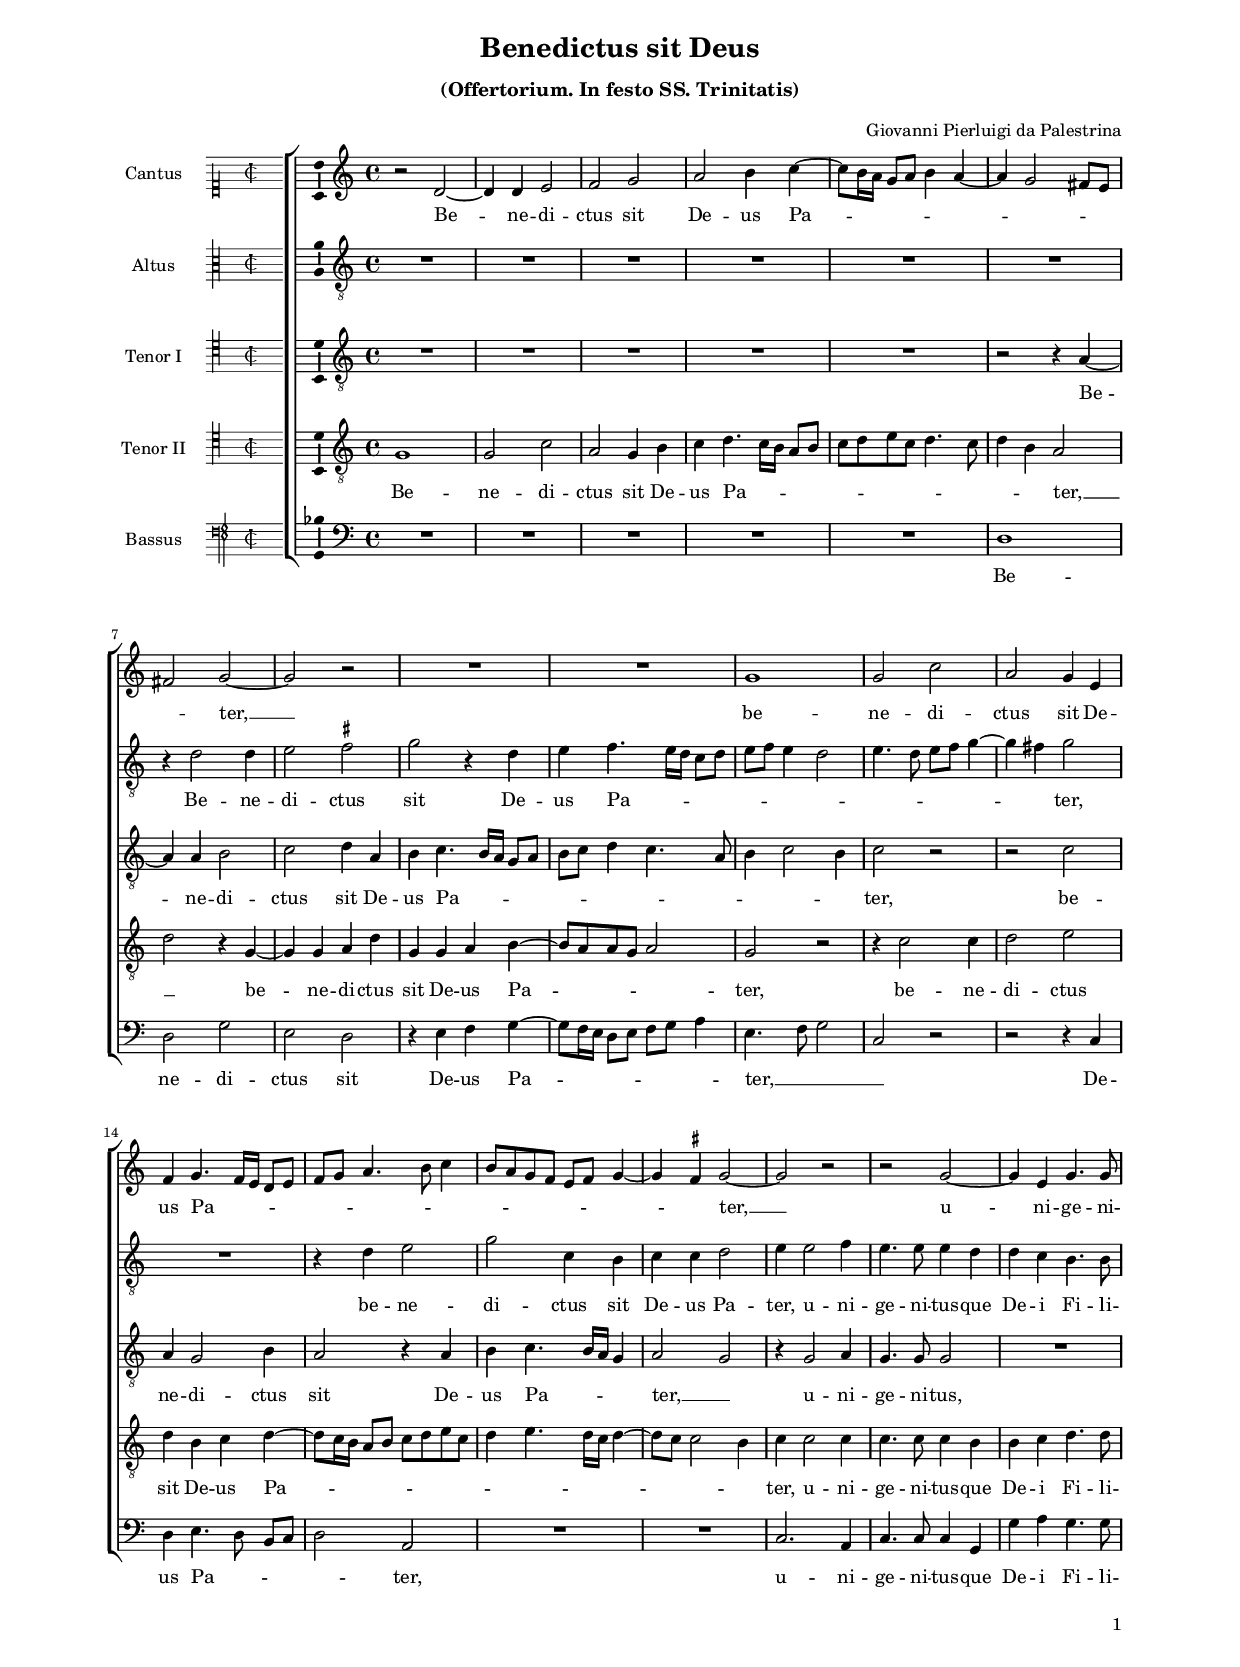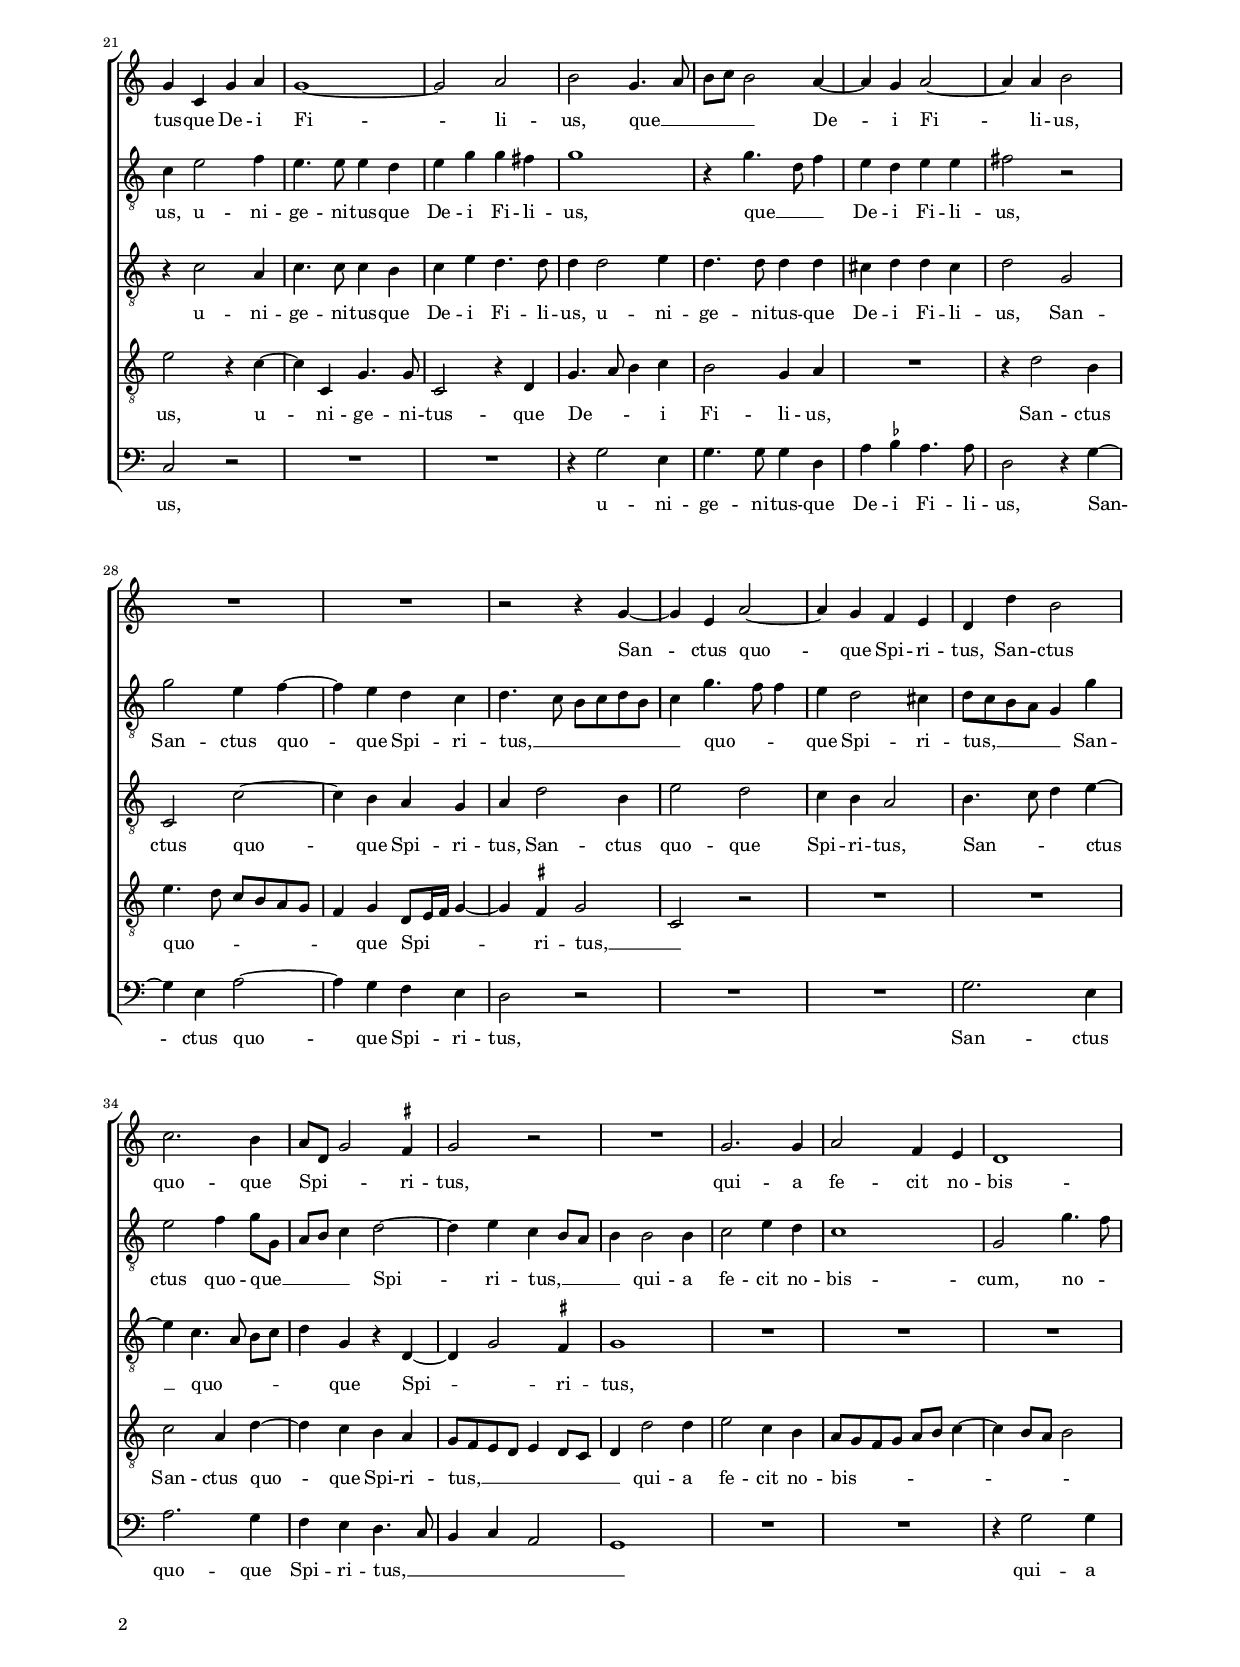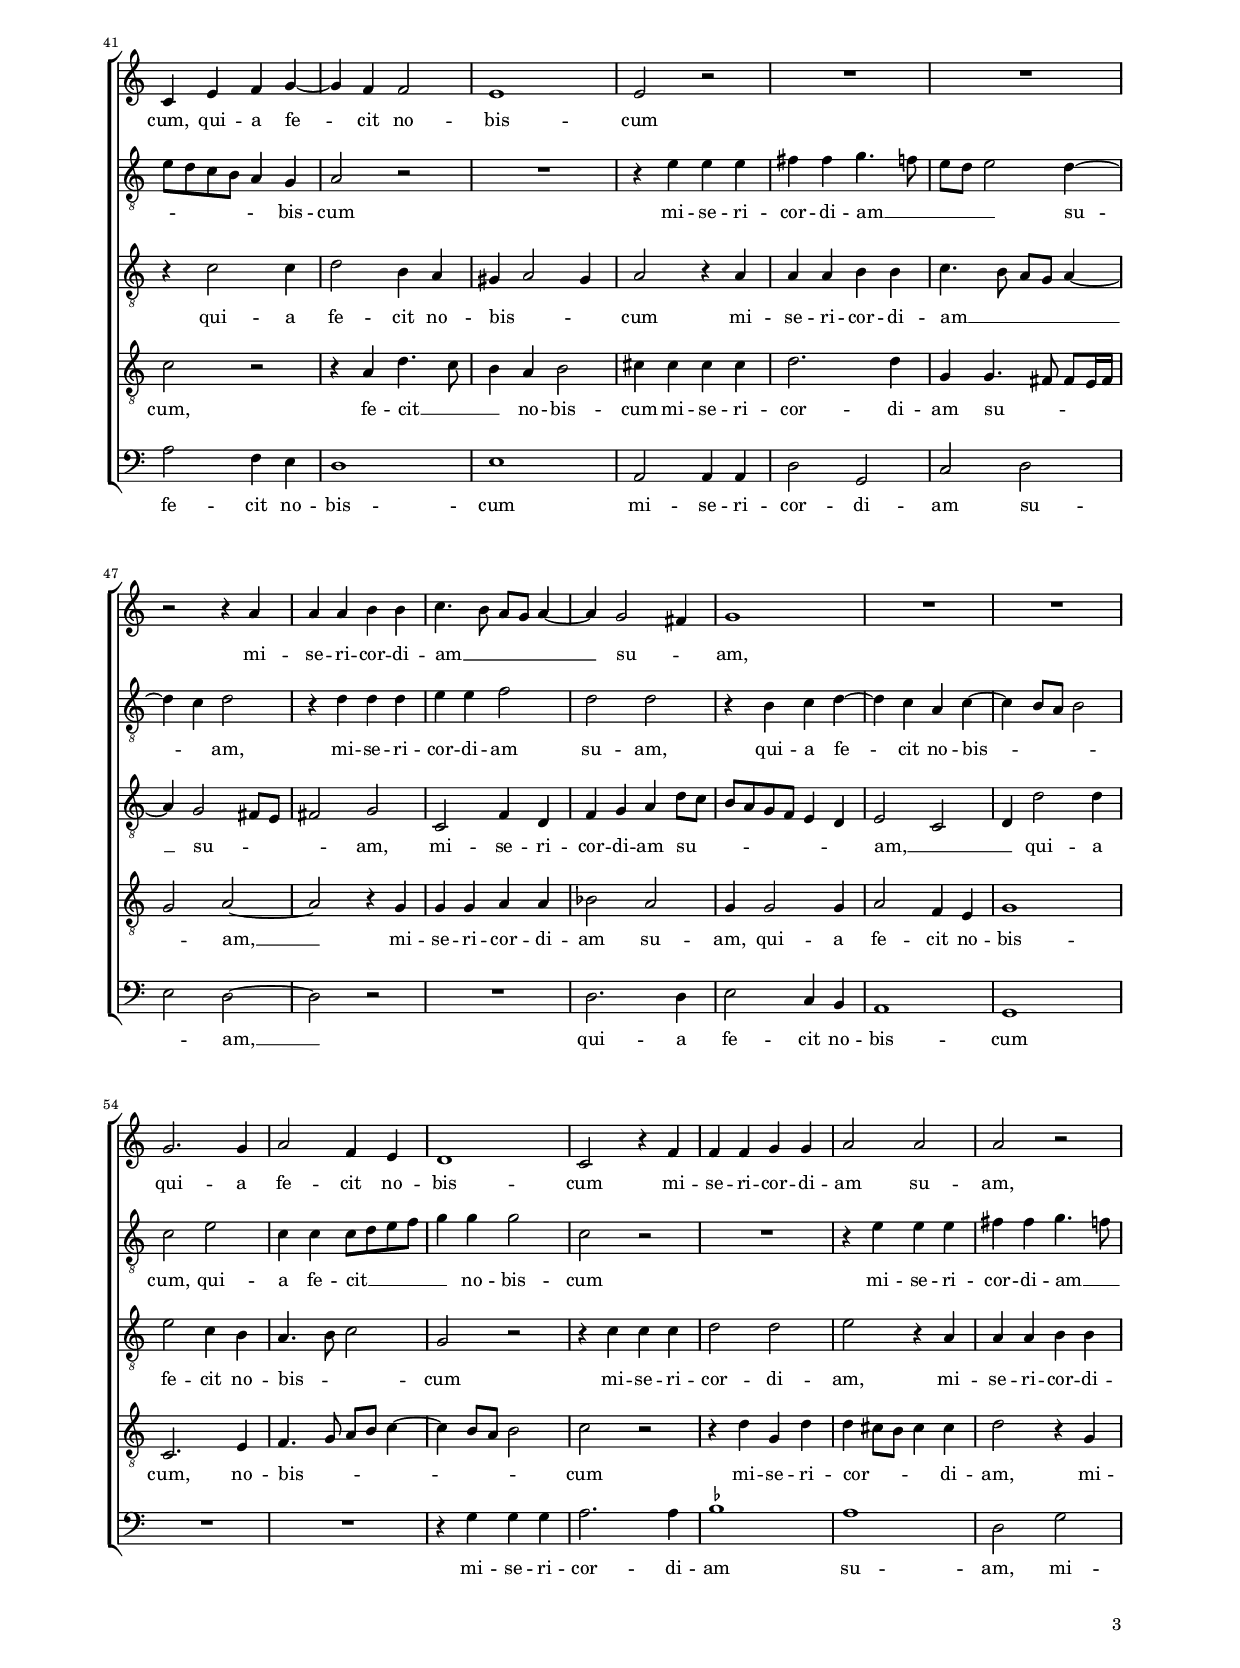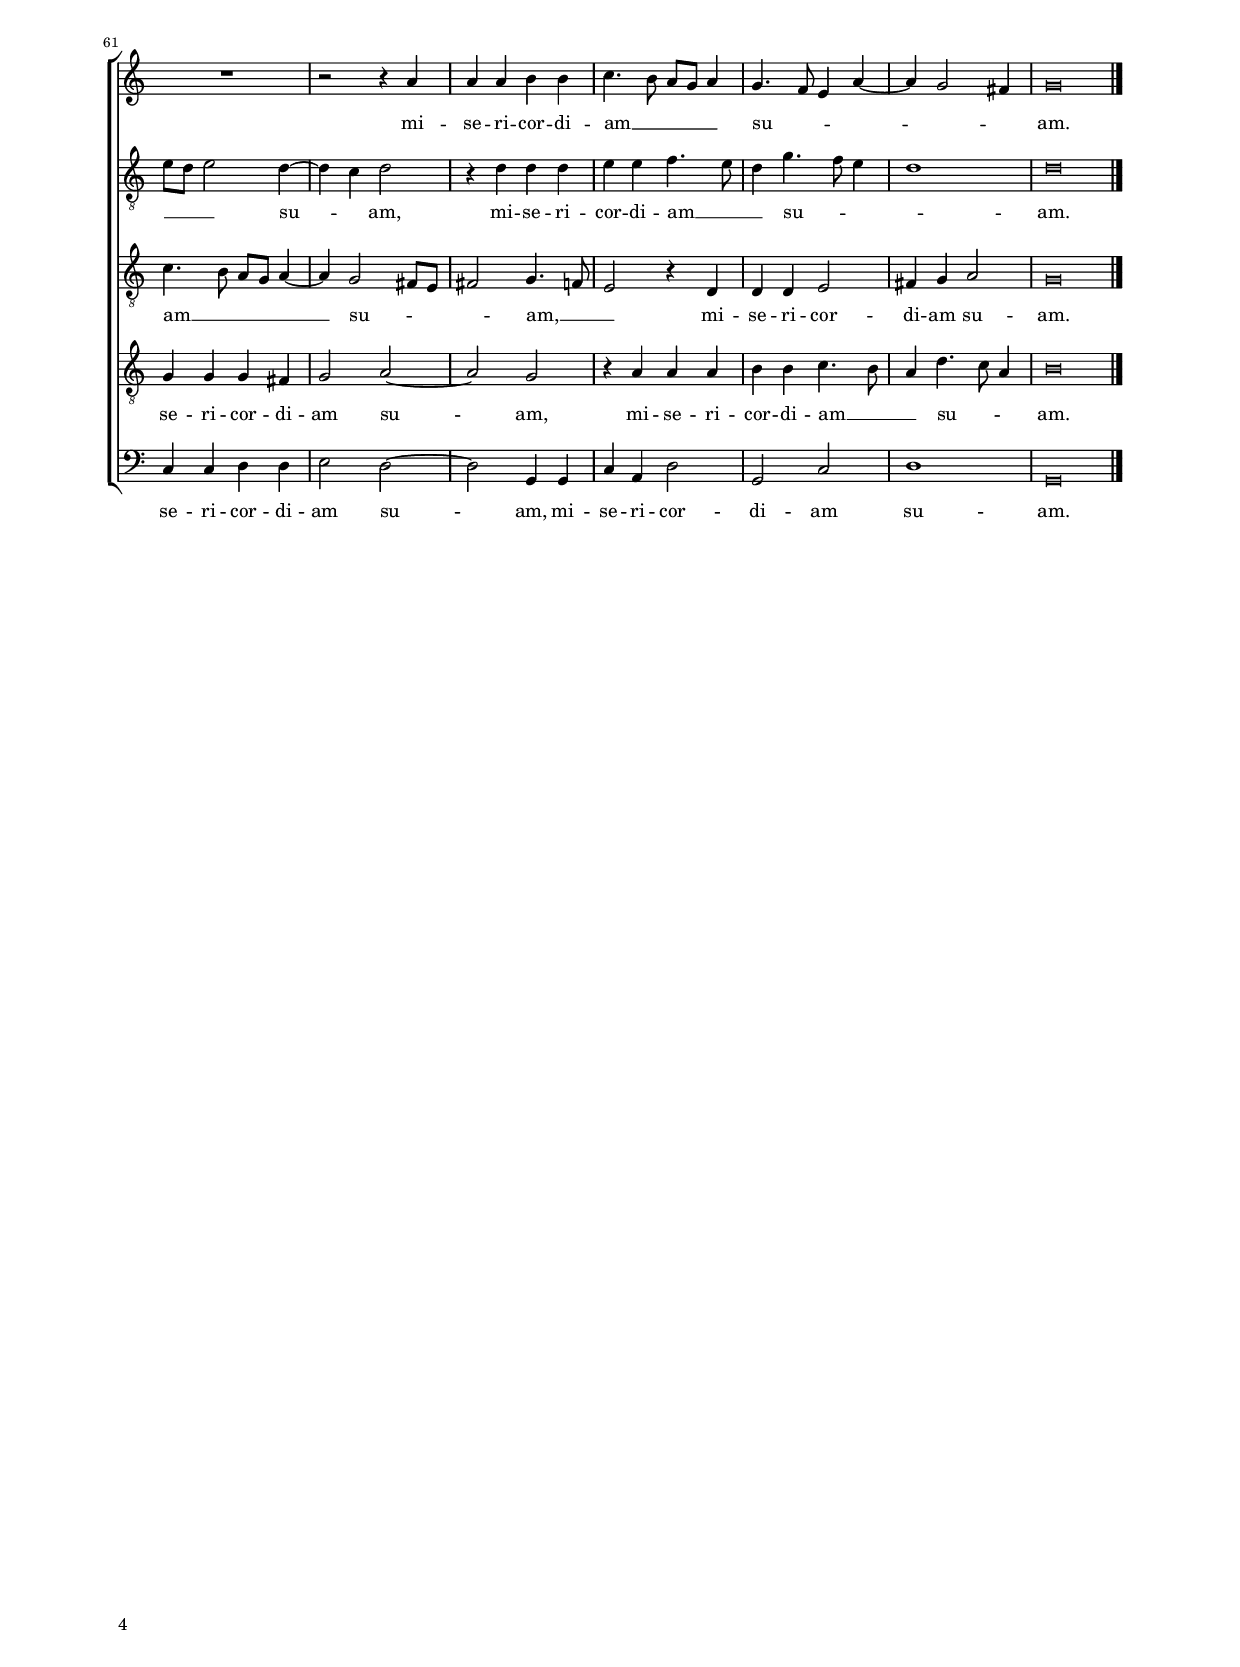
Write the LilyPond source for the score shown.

\header
{
	title="Benedictus sit Deus"
	subtitle=\markup { \column { \vspace #0.5 "(Offertorium. In festo SS. Trinitatis)" \transparent "x" } }
	composer="Giovanni Pierluigi da Palestrina"
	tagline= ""
}

\version "2.24.1"
\language deutsch
#(set-global-staff-size 15)
% #(set-default-paper-size "letter")
#(ly:set-option 'point-and-click #f)




	ficta = { \once \set suggestAccidentals = ##t }

	forget = #(define-music-function (music) (ly:music?) #{
		\accidentalStyle forget
		$music
		\accidentalStyle default
		#})

    
\paper
	{
	top-margin = 1.6 \cm
	bottom-margin = 1 \cm
	left-margin = 2 \cm
	right-margin = 2 \cm
	ragged-bottom = ##f
	ragged-last-bottom = ##t
	print-page-number = ##f
	system-system-spacing = #'((basic-distance . 17) (minimum-distance . 14) (padding . 5) (strechability . 150))
	oddFooterMarkup=\markup   \fill-line { "" \fromproperty #'page:page-number-string }
	evenFooterMarkup=\markup  \fill-line { \fromproperty #'page:page-number-string "" }
	last-bottom-spacing = #'((basic-distance . 12) (minimum-distance . 7) (padding . 4))
%	systems-per-page = 3
	system-count = 10
%   page-count = 3
%	min-systems-per-page = 3
	}

	
global = {
	\key c \major
	\time 4/4
	\set Score.tempoHideNote = ##t
	\tempo 4 = 100
	\skip 1*66
	\set Score.measureLength = #(ly:make-moment 2/1)
	\skip 1*2 \bar "|."
	}
    

incipitcantus = \relative c' {
    \time 2/2
    \clef "petrucci-c1"
    \key c \major
    }
    
incipitcantusVoice = <<
    \new MensuralVoice <<
        { s1 \noBreak }
        \incipitcantus
    >>
    >>
    
    
incipitaltus = \relative c' {
    \time 2/2
    \clef "petrucci-c3"
    \key c \major
    s4 \bar ""
    }
    
incipitaltusVoice = <<
    \new MensuralVoice <<
        { s1 \noBreak }
        \incipitaltus
    >>
    >>
    
incipittenor = \relative c' {
    \time 2/2
    \clef "petrucci-c4"
    \key c \major
    }
    
incipittenorVoice = <<
    \new MensuralVoice <<
        { s1 \noBreak }
        \incipittenor
    >>
    >>
    
incipitquintus = \relative c' {
    \time 2/2
    \clef "petrucci-c4"
    \key c \major
    }
    
incipitquintusVoice = <<
    \new MensuralVoice <<
        { s1 \noBreak }
        \incipitquintus
    >>
    >>
    
    
incipitbassus= \relative c {
    \time 2/2
    \clef "petrucci-f4"
    \key c \major
    }
    
incipitbassusVoice = <<
    \new MensuralVoice <<
        { s1 \noBreak }
        \incipitbassus
    >>
    >>


cantus =  \relative c''
	{
	r2 d,~
	d4 d e2
	f2 g
	a2 h4 c~
%5
	c8 h16 a g8[ a] h4 a~ |
	a4 g2 fis8 e
	fis2 g~
	g2 r
	R1
%10
	R1 |
	g1
	g2 c
	a2 g4 e
	f4 g4. f16 e d8[ e]
%15
	f8 g a4. h8 c4 |
	h8 a g f e f g4~
	g4 \ficta fis g2~
	g2 r
	r2 g~
%20
	g4 e g4. g8 |
	g4 c, g' a
	g1~
	g2 a
	h2 g4. a8
%25
	h8 c h2 a4~ |
	a4 g a2~
	a4 a h2
	R1
	R1
%30
	r2 r4 g~ |
	g4 e a2~
	a4 g f e
	d4 d' h2
	c2. h4
%35
	a8 d, g2 \ficta fis4 |
	g2 r
	R1
	g2. g4
	a2 f4 e
%40
	d1 |
	c4 e f g~
	g4 f f2
	e1
	e2 r
%45
	R1 |
	R1
	r2 r4 a
	a4 a h h
	c4. h8 a g a4~
%50
	a4 g2 fis4 |
	g1
	R1
	R1
	g2. g4
%55
	a2 f4 e |
	d1
	c2 r4 f
	f4 f g g
	a2 a
%60
	a2 r |
	R1
	r2 r4 a
	a4 a h h
	c4. h8 a g a4
%65
	g4. f8 e4 a~ |
	a4 g2 fis4
	g\breve |
	}


altus =  \relative c'
	{
	R1
	R1
	R1
	R1
%5
	R1 |
	R1
	r4 d2 d4
	e2 \ficta fis
	g2 r4 d
%10
	e4 f4. e16 d c8[ d] |
	e8 f e4 d2
	e4. d8 e f g4~
	g4 fis g2
	R1
%15
	r4 d e2 |
	g2 c,4 h
	c4 c d2
	e4 e2 f4
	e4. e8 e4 d
%20
	d4 c h4. h8 |
	c4 e2 f4
	e4. e8 e4 d
	e4 g g fis
	g1
%25
	r4 g4. d8 f4 |
	e4 d e e
	fis2 r
	g2 e4 f~
	f4 e d c
%30
	d4. c8 h8 c d h |
	c4 g'4. f8 f4
	e4 d2 cis4
	d8 c h a g4 g'
	e2 f4 g8 g,
%35
	a8 h c4 d2~ |
	d4 e c h8 a
	h4 h2 h4
	c2 e4 d
	c1
%40
	g2 g'4. f8 |
	e8 d c h a4 g
	a2 r
	R1
	r4 e' e e
%45
	fis4 fis g4. f8 |
	e8 d e2 d4~
	d4 c d2
	r4 d d d
	e4 e f2
%50
	d2 d |
	r4 h c d~
	d4 c a c~
	c4 h8 a h2
	c2 e
%55
	c4 c c8 d e f |
	g4 g g2
	c,2 r
	R1
	r4 e e e
%60
	fis4 fis g4. f8 |
	e8 d e2 d4~
	d4 c d2
	r4 d d d
	e4 e f4. e8
%65
	d4 g4. f8 e4 |
	d1
	d\breve |
	}


tenor =  \relative c'
	{
	R1
	R1
	R1
	R1
%5
	R1 |
	r2 r4 a~
	a4 a h2
	c2 d4 a
	h4 c4. h16 a g8[ a]
%10
	h8 c d4 c4. a8 |
	h4 c2 h4
	c2 r
	r2 c
	a4 g2 h4
%15
	a2 r4 a |
	h4 c4. h16 a g4
	a2 g
	r4 g2 a4
	g4. g8 g2
%20
	R1 |
	r4 c2 a4
	c4. c8 c4 h
	c4 e d4. d8
	d4 d2 e4
%25
	d4. d8 d4 d |
	cis4 d d cis
	d2 g,
	c,2 c'~
	c4 h a g
%30
	a4 d2 h4 |
	e2 d
	c4 h a2
	h4. c8 d4 e~
	e4 c4. a8 h[ c]
%35
	d4 g, r d~ |
	d4 g2 \ficta fis4
	g1
	R1
	R1
%40
	R1 |
	r4 c2 c4
	d2 h4 a
	gis4 a2 gis4
	a2 r4 a
%45
	a4 a h h |
	c4. h8 a g a4~
	a4 g2 fis8 e
	fis2 g
	c,2 f4 d
%50
	f4 g a d8 c |
	h8 a g f e4 d
	e2 c
	d4 d'2 d4
	e2 c4 h
%55
	a4. h8 c2 |
	g2 r
	r4 c c c
	d2 d
	e2 r4 a,
%60
	a4 a h h |
	c4. h8 a g a4~
	a4 g2 fis8 e
	fis2 g4. f8
	e2 r4 d
%65
	d4 d e2 |
	fis4 g a2
	g\breve |
	}


quintus  =  \relative c'
	{
	g1
	g2 c
	a2 g4 h
	c4 d4. c16 h a8[ h]
%5
	c8 d e c d4. c8 |
	d4 h a2
	d2 r4 g,~
	g4 g a d
	g,4 g a h~
%10
	h8 a a g a2 |
	g2 r
	r4 c2 c4
	d2 e
	d4 h c d~
%15
	d8 c16 h a8[ h] c8 d e c |
	d4 e4. d16 c d4~
	d8 c c2 h4
	c4 c2 c4
	c4. c8 c4 h
%20
	h4 c d4. d8 |
	e2 r4 c~
	c4 c, g'4. g8
	c,2 r4 d
	g4. a8 h4 c
%25
	h2 g4 a |
	R1
	r4 d2 h4
	e4. d8 c8 h a g
	f4 g d8 e16 f g4~
%30
	g4 \ficta fis g2 |
	c,2 r
	R1
	R1
	c'2 a4 d~
%35
	d4 c h a |
	g8 f e d e4 d8 c
	d4 d'2 d4
	e2 c4 h
	a8 g f g a h c4~
%40
	c4 h8 a h2 |
	c2 r
	r4 a d4. c8
	h4 a h2
	cis4 cis cis cis
%45
	d2. d4 |
	g,4 g4. fis8 fis8[ e16 fis]
	g2 a~
	a2 r4 g
	g4 g a a
%50
	b2 a |
	g4 g2 g4
	a2 f4 e
	g1
	c,2. e4
%55
	f4. g8 a h c4~ |
	c4 h8 a h2
	c2 r
	r4 d g, d'
	d4 cis8 h cis4 cis
%60
	d2 r4 g, |
	g4 g g fis
	g2 a~
	a2 g
	r4 a a a
%65
	h4 h c4. h8 |
	a4 d4. c8 a4
	h\breve |
	}


bassus  =  \relative c
	{
	R1
	R1
	R1
	R1
%5
	R1 |
	d1
	d2 g
	e2 d
	r4 e f g~
%10
	g8 f16 e d8[ e] f8 g a4 |
	e4. f8 g2
	c,2 r
	r2 r4 c
	d4 e4. d8 h[ c]
%15
	d2 a |
	R1
	R1
	c2. a4
	c4. c8 c4 g
%20
	g'4 a g4. g8 |
	c,2 r
	R1
	R1
	r4 g'2 e4
%25
	g4. g8 g4 d |
	a'4 \ficta b a4. a8
	d,2 r4 g~
	g4 e a2~
	a4 g f e
%30
	d2 r |
	R1
	R1
	g2. e4
	a2. g4
%35
	f4 e d4. c8 |
	h4 c a2
	g1
	R1
	R1
%40
	r4 g'2 g4 |
	a2 f4 e
	d1
	e1
	a,2 a4 a
%45
	d2 g, |
	c2 d
	e2 d~
	d2 r
	R1
%50
	d2. d4 |
	e2 c4 h
	a1
	g1
	R1
%55
	R1 |
	r4 g' g g
	a2. a4
	\ficta b1
	a1
%60
	d,2 g |
	c,4 c d d
	e2 d~
	d2 g,4 g
	c4 a d2
%65
	g,2 c |
	d1
	g,\breve |
	}


lyricscantus = \lyricmode {
	Be -- ne -- di -- ctus sit De -- us Pa -- _ _ _ _ _ _ _ _ _ _ ter, __
	be -- ne -- di -- ctus sit De -- us Pa -- _ _ _ _ _ _ _ _ _ _ _ _ _ _ _ _ _ ter, __
	u -- ni -- ge -- ni -- tus -- que De -- i Fi -- li -- us,
	que __ _ _ _ _ De -- i Fi -- li -- us,
	San -- ctus quo -- que Spi -- ri -- tus,
	San -- ctus quo -- que Spi -- _ _ ri -- tus,
	qui -- a fe -- cit no -- bis -- cum,
	qui -- a fe -- cit no -- bis -- cum
	mi -- se -- ri -- cor -- di -- am __ _ _ _ _ su -- _ am,
	qui -- a fe -- cit no -- bis -- cum
	mi -- se -- ri -- cor -- di -- am su -- am,
	mi -- se -- ri -- cor -- di -- am __ _ _ _ _ su -- _ _ _ _ _ am.
	}


lyricsaltus = \lyricmode {
	Be -- ne -- di -- ctus sit De -- us Pa -- _ _ _ _ _ _ _ _ _ _ _ _ _ _ ter,
	be -- ne -- di -- ctus sit De -- us Pa -- ter,
	u -- ni -- ge -- ni -- tus -- que De -- i Fi -- li -- us,
	u -- ni -- ge -- ni -- tus -- que De -- i Fi -- li -- us,
	que __ _ _ De -- i Fi -- li -- us,
	San -- ctus quo -- que Spi -- ri -- tus, __ _ _ _ _ _ _ 
	quo -- _ _ que Spi -- ri -- tus, __ _ _ _ _
	San -- ctus quo -- que __ _ _ _ _ Spi -- ri -- tus, __ _ _ _
	qui -- a fe -- cit no -- bis -- cum,
	no -- _ _ _ _ _ _ bis -- cum
	mi -- se -- ri -- cor -- di -- am __ _ _ _ _ su -- _ am,
	mi -- se -- ri -- cor -- di -- am su -- am,
	qui -- a fe -- cit no -- bis -- _ _ _ cum,
	qui -- a fe -- cit __ _ _ _ _ no -- bis -- cum
	mi -- se -- ri -- cor -- di -- am __ _ _ _ _ su -- _ am,
	mi -- se -- ri -- cor -- di -- am __ _ _ su -- _ _ _ am.
	}


lyricstenor = \lyricmode {
	Be -- ne -- di -- ctus sit De -- us Pa -- _ _ _ _ _ _ _ _ _ _ _ _ ter,
	be -- ne -- di -- ctus sit De -- us Pa -- _ _ _ ter, __ _
	u -- ni -- ge -- ni -- tus,
	u -- ni -- ge -- ni -- tus -- que De -- i Fi -- li -- us,
	u -- ni -- ge -- ni -- tus -- que De -- i Fi -- li -- us,
	San -- ctus quo -- que Spi -- ri -- tus,
	San -- ctus quo -- que Spi -- ri -- tus,
	San -- _ _ ctus __ quo -- _ _ _ _ que Spi -- _ ri -- tus,
	qui -- a fe -- cit no -- bis -- _ _ cum
	mi -- se -- ri -- cor -- di -- am __ _ _ _ _ su -- _ _ _ am,
	mi -- se -- ri -- cor -- di -- am su -- _ _ _ _ _ _ _ am, __ _ _
	qui -- a fe -- cit no -- bis -- _ _ cum
	mi -- se -- ri -- cor -- di -- am,
	mi -- se -- ri -- cor -- di -- am __ _ _ _ _ su -- _ _ _ am, __ _ _
	mi -- se -- ri -- cor -- di -- am su -- am.
	}


lyricsquintus = \lyricmode {
	Be -- ne -- di -- ctus sit De -- us Pa -- _ _ _ _ _ _ _ _ _ _ _ _ ter, __ _
	be -- ne -- di -- ctus sit De -- us Pa -- _ _ _ _ ter,
	be -- ne -- di -- ctus sit De -- us Pa -- _ _ _ _ _ _ _ _ _ _ _ _ _ _ _ _ ter,
	u -- ni -- ge -- ni -- tus -- que De -- i Fi -- li -- us,
	u -- ni -- ge -- ni -- tus -- que De -- _ _ i Fi -- li -- us,
	San -- ctus quo -- _ _ _ _ _ _ que Spi -- _ _ _ ri -- tus, __ _
	San -- ctus quo -- que Spi -- ri -- tus, __ _ _ _ _ _ _ _
	qui -- a fe -- cit no -- bis -- _ _ _ _ _ _ _ _ _ cum,
	fe -- cit __ _ _ no -- bis -- cum
	mi -- se -- ri -- cor -- di -- am su -- _ _ _ _ _ am, __
	mi -- se -- ri -- cor -- di -- am su -- am,
	qui -- a fe -- cit no -- bis -- cum,
	no -- bis -- _ _ _ _ _ _ _ cum
	mi -- se -- ri -- cor -- _ _ _ di -- am,
	mi -- se -- ri -- cor -- di -- am su -- am,
	mi -- se -- ri -- cor -- di -- am __ _ _ su -- _ _ am.
	}


lyricsbassus = \lyricmode {
	Be -- ne -- di -- ctus sit De -- us Pa -- _ _ _ _ _ _ _ ter, __ _ _ _
	De -- us Pa -- _ _ _ _ ter,
	u -- ni -- ge -- ni -- tus -- que De -- i Fi -- li -- us,
	u -- ni -- ge -- ni -- tus -- que De -- i Fi -- li -- us,
	San -- ctus quo -- que Spi -- ri -- tus,
	San -- ctus quo -- que Spi -- ri -- tus, __ _ _ _ _ _
	qui -- a fe -- cit no -- bis -- cum
	mi -- se -- ri -- cor -- di -- am su -- _ am, __
	qui -- a fe -- cit no -- bis -- cum
	mi -- se -- ri -- cor -- di -- am su -- am,
	mi -- se -- ri -- cor -- di -- am su -- am,
	mi -- se -- ri -- cor -- di -- am su -- am.
	}


\score
{  
	\transpose c c {
	\new ChoirStaff \with { \override StaffGrouper.staff-staff-spacing.basic-distance = #12 }
	<<

	\new Staff << \global
	\new Voice="v1" {
		\set Staff.instrumentName="Cantus"
		\incipit \incipitcantusVoice
%		\set Staff.instrumentName= "S"
		\set Staff.midiInstrument = "reed organ"
		\clef violin
		\cantus }
	\new Lyrics \lyricsto "v1" {\lyricscantus }
	>>


	\new Staff << \global
	\new Voice="v2" {
		\set Staff.instrumentName="Altus"
		\incipit \incipitaltusVoice
%		\set Staff.instrumentName= "A"
		\set Staff.midiInstrument = "reed organ"
		\clef "G_8" % violin
		\altus}
	\new Lyrics \lyricsto "v2" {\lyricsaltus }
	>>


	\new Staff << \global
	\new Voice="v3" {
		\set Staff.instrumentName="Tenor I"
		\incipit \incipittenorVoice
%		\set Staff.instrumentName= "T"
		\set Staff.midiInstrument = "reed organ"
		\clef "G_8"
		\tenor }
	\new Lyrics \lyricsto "v3" {\lyricstenor }
	>>


	\new Staff << \global
	\new Voice="v5" {
		\set Staff.instrumentName="Tenor II"
		\incipit \incipitquintusVoice
%		\set Staff.instrumentName= "Q"
		\set Staff.midiInstrument = "reed organ"
		\clef "G_8"
		\quintus}
	\new Lyrics \lyricsto "v5" {\lyricsquintus }
	>>


	\new Staff << \global
	\new Voice="v4" {
		\set Staff.instrumentName="Bassus"
		\incipit \incipitbassusVoice
%		\set Staff.instrumentName= "B"
		\set Staff.midiInstrument = "reed organ"
		\clef bass 
		\bassus }
	\new Lyrics \lyricsto "v4" {\lyricsbassus}
	>>

	>>
	} % transpose

	\layout
	{
	indent = 3\cm
    incipit-width = 1.3 \cm
	\context { \Lyrics \override VerticalAxisGroup.nonstaff-relatedstaff-spacing.padding = #1.4 }
%	\context { \Lyrics \override LyricText.font-size = #1 }
	\context { \Staff \override TimeSignature.break-visibility = #end-of-line-invisible }
	\context { \Staff \consists Ambitus_engraver }
	\context { \Score \override BarNumber.padding = #2 }
	\context { \Voice \override NoteHead.style = #'baroque }
	}

\midi
	{    	
	}

}


% EOF
